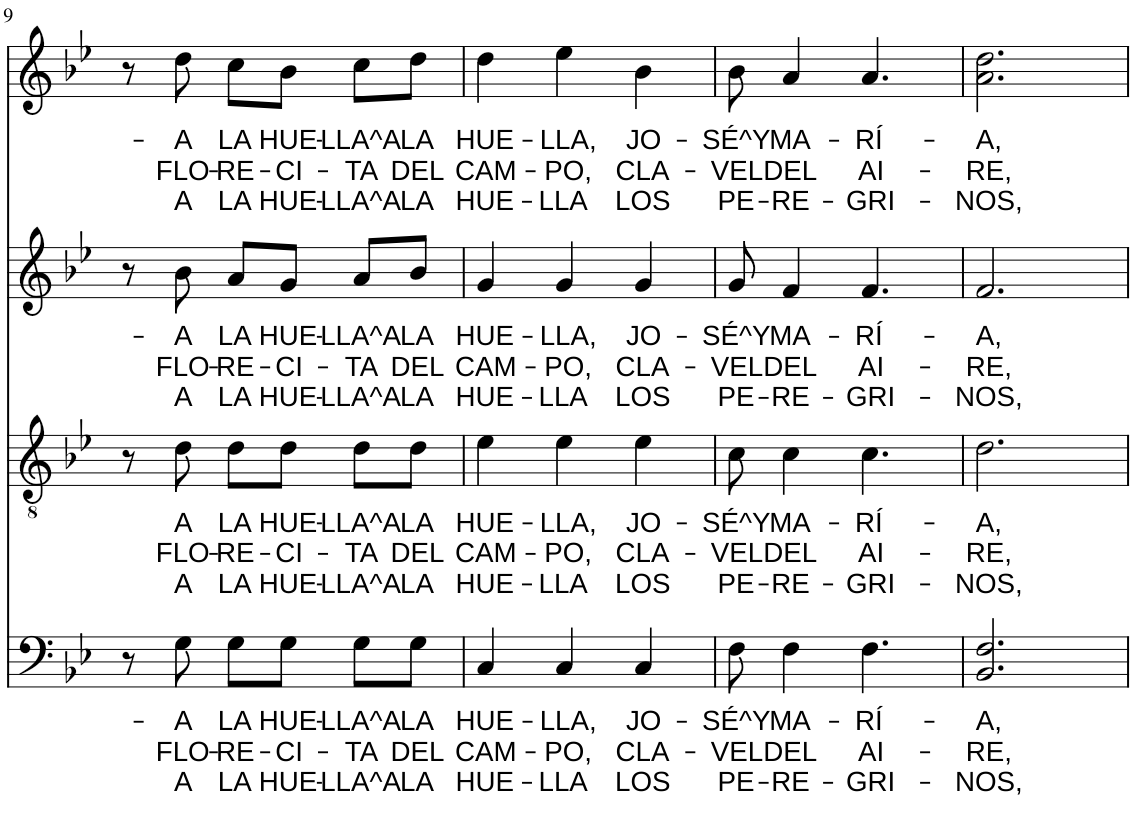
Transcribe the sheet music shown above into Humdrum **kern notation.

**kern	**text	**text	**text	**kern	**text	**text	**text	**kern	**text	**text	**text	**kern	**text	**text	**text
*part4	*part4	*part4	*part4	*part3	*part3	*part3	*part3	*part2	*part2	*part2	*part2	*part1	*part1	*part1	*part1
*staff4	*staff4	*staff4	*staff4	*staff3	*staff3	*staff3	*staff3	*staff2	*staff2	*staff2	*staff2	*staff1	*staff1	*staff1	*staff1
*I"B	*	*	*	*I"T	*	*	*	*I"C	*	*	*	*I"S	*	*	*
!!LO:PB:g=z
*clefF4	*	*	*	*clefGv2	*	*	*	*clefG2	*	*	*	*clefG2	*	*	*
*k[b-e-]	*	*	*	*k[b-e-]	*	*	*	*k[b-e-]	*	*	*	*k[b-e-]	*	*	*
*B-:	*	*	*	*B-:	*	*	*	*B-:	*	*	*	*B-:	*	*	*
*M3/4	*	*	*	*M3/4	*	*	*	*M3/4	*	*	*	*M3/4	*	*	*
=9	=9	=9	=9	=9	=9	=9	=9	=9	=9	=9	=9	=9	=9	=9	=9
8r	.	.	.	8r	.	.	.	8r	.	.	.	8r	.	.	.
!	!LO:LY:b	!LO:LY:b	!LO:LY:b	!	!LO:LY:b	!LO:LY:b	!LO:LY:b	!	!LO:LY:b	!LO:LY:b	!LO:LY:b	!	!LO:LY:b	!LO:LY:b	!LO:LY:b
8G\	-A	FLO-	-A	8d\	A	FLO-	-A	8b-\	-A	FLO-	-A	8dd\	-A	FLO-	-A
!	!LO:LY:b	!LO:LY:b	!LO:LY:b	!	!LO:LY:b	!LO:LY:b	!LO:LY:b	!	!LO:LY:b	!LO:LY:b	!LO:LY:b	!	!LO:LY:b	!LO:LY:b	!LO:LY:b
8G\L	LA	RE-	-LA	8d\L	LA	RE-	-LA	8a/L	LA	RE-	-LA	8cc\L	LA	RE-	-LA
!	!LO:LY:b	!LO:LY:b	!LO:LY:b	!	!LO:LY:b	!LO:LY:b	!LO:LY:b	!	!LO:LY:b	!LO:LY:b	!LO:LY:b	!	!LO:LY:b	!LO:LY:b	!LO:LY:b
8G\J	HUE-	-CI-	-HUE-	8d\J	HUE-	-CI-	-HUE-	8g/J	HUE-	-CI-	-HUE-	8b-\J	HUE-	-CI-	-HUE-
!	!LO:LY:b	!LO:LY:b	!LO:LY:b	!	!LO:LY:b	!LO:LY:b	!LO:LY:b	!	!LO:LY:b	!LO:LY:b	!LO:LY:b	!	!LO:LY:b	!LO:LY:b	!LO:LY:b
8G\L	-LLA^A	TA	LLA^A	8d\L	-LLA^A	TA	LLA^A	8a/L	-LLA^A	TA	LLA^A	8cc\L	-LLA^A	TA	LLA^A
!	!LO:LY:b	!LO:LY:b	!LO:LY:b	!	!LO:LY:b	!LO:LY:b	!LO:LY:b	!	!LO:LY:b	!LO:LY:b	!LO:LY:b	!	!LO:LY:b	!LO:LY:b	!LO:LY:b
8G\J	LA	DEL	LA	8d\J	LA	DEL	LA	8b-/J	LA	DEL	LA	8dd\J	LA	DEL	LA
=10	=10	=10	=10	=10	=10	=10	=10	=10	=10	=10	=10	=10	=10	=10	=10
!	!LO:LY:b	!LO:LY:b	!LO:LY:b	!	!LO:LY:b	!LO:LY:b	!LO:LY:b	!	!LO:LY:b	!LO:LY:b	!LO:LY:b	!	!LO:LY:b	!LO:LY:b	!LO:LY:b
4C/	HUE-	-CAM-	-HUE-	4e-\	HUE-	-CAM-	-HUE-	4g/	HUE-	-CAM-	-HUE-	4dd\	HUE-	-CAM-	-HUE-
!	!LO:LY:b	!LO:LY:b	!LO:LY:b	!	!LO:LY:b	!LO:LY:b	!LO:LY:b	!	!LO:LY:b	!LO:LY:b	!LO:LY:b	!	!LO:LY:b	!LO:LY:b	!LO:LY:b
4C/	-LLA,	PO,	LLA	4e-\	-LLA,	PO,	LLA	4g/	-LLA,	PO,	LLA	4ee-\	-LLA,	PO,	LLA
!	!LO:LY:b	!LO:LY:b	!LO:LY:b	!	!LO:LY:b	!LO:LY:b	!LO:LY:b	!	!LO:LY:b	!LO:LY:b	!LO:LY:b	!	!LO:LY:b	!LO:LY:b	!LO:LY:b
4C/	JO-	-CLA-	-LOS	4e-\	JO-	-CLA-	-LOS	4g/	JO-	-CLA-	-LOS	4b-\	JO-	-CLA-	-LOS
=11	=11	=11	=11	=11	=11	=11	=11	=11	=11	=11	=11	=11	=11	=11	=11
!	!LO:LY:b	!LO:LY:b	!LO:LY:b	!	!LO:LY:b	!LO:LY:b	!LO:LY:b	!	!LO:LY:b	!LO:LY:b	!LO:LY:b	!	!LO:LY:b	!LO:LY:b	!LO:LY:b
8F\	SÉ^Y	VEL	PE-	8c\	SÉ^Y	VEL	PE-	8g/	SÉ^Y	VEL	PE-	8b-\	SÉ^Y	VEL	PE-
!	!LO:LY:b	!LO:LY:b	!LO:LY:b	!	!LO:LY:b	!LO:LY:b	!LO:LY:b	!	!LO:LY:b	!LO:LY:b	!LO:LY:b	!	!LO:LY:b	!LO:LY:b	!LO:LY:b
4F\	-MA-	-DEL	RE-	4c\	-MA-	-DEL	RE-	4f/	-MA-	-DEL	RE-	4a/	-MA-	-DEL	RE-
!	!LO:LY:b	!LO:LY:b	!LO:LY:b	!	!LO:LY:b	!LO:LY:b	!LO:LY:b	!	!LO:LY:b	!LO:LY:b	!LO:LY:b	!	!LO:LY:b	!LO:LY:b	!LO:LY:b
4.F\	-RÍ-	-AI-	-GRI-	4.c\	-RÍ-	-AI-	-GRI-	4.f/	-RÍ-	-AI-	-GRI-	4.a/	-RÍ-	-AI-	-GRI-
=12	=12	=12	=12	=12	=12	=12	=12	=12	=12	=12	=12	=12	=12	=12	=12
!	!LO:LY:b	!LO:LY:b	!LO:LY:b	!	!LO:LY:b	!LO:LY:b	!LO:LY:b	!	!LO:LY:b	!LO:LY:b	!LO:LY:b	!	!LO:LY:b	!LO:LY:b	!LO:LY:b
2.BB-/ 2.F/	-A,	RE,	NOS,	2.d\	-A,	RE,	NOS,	2.f/	-A,	RE,	NOS,	2.a\ 2.dd\	-A,	RE,	NOS,
=	=	=	=	=	=	=	=	=	=	=	=	=	=	=	=
*-	*-	*-	*-	*-	*-	*-	*-	*-	*-	*-	*-	*-	*-	*-	*-
